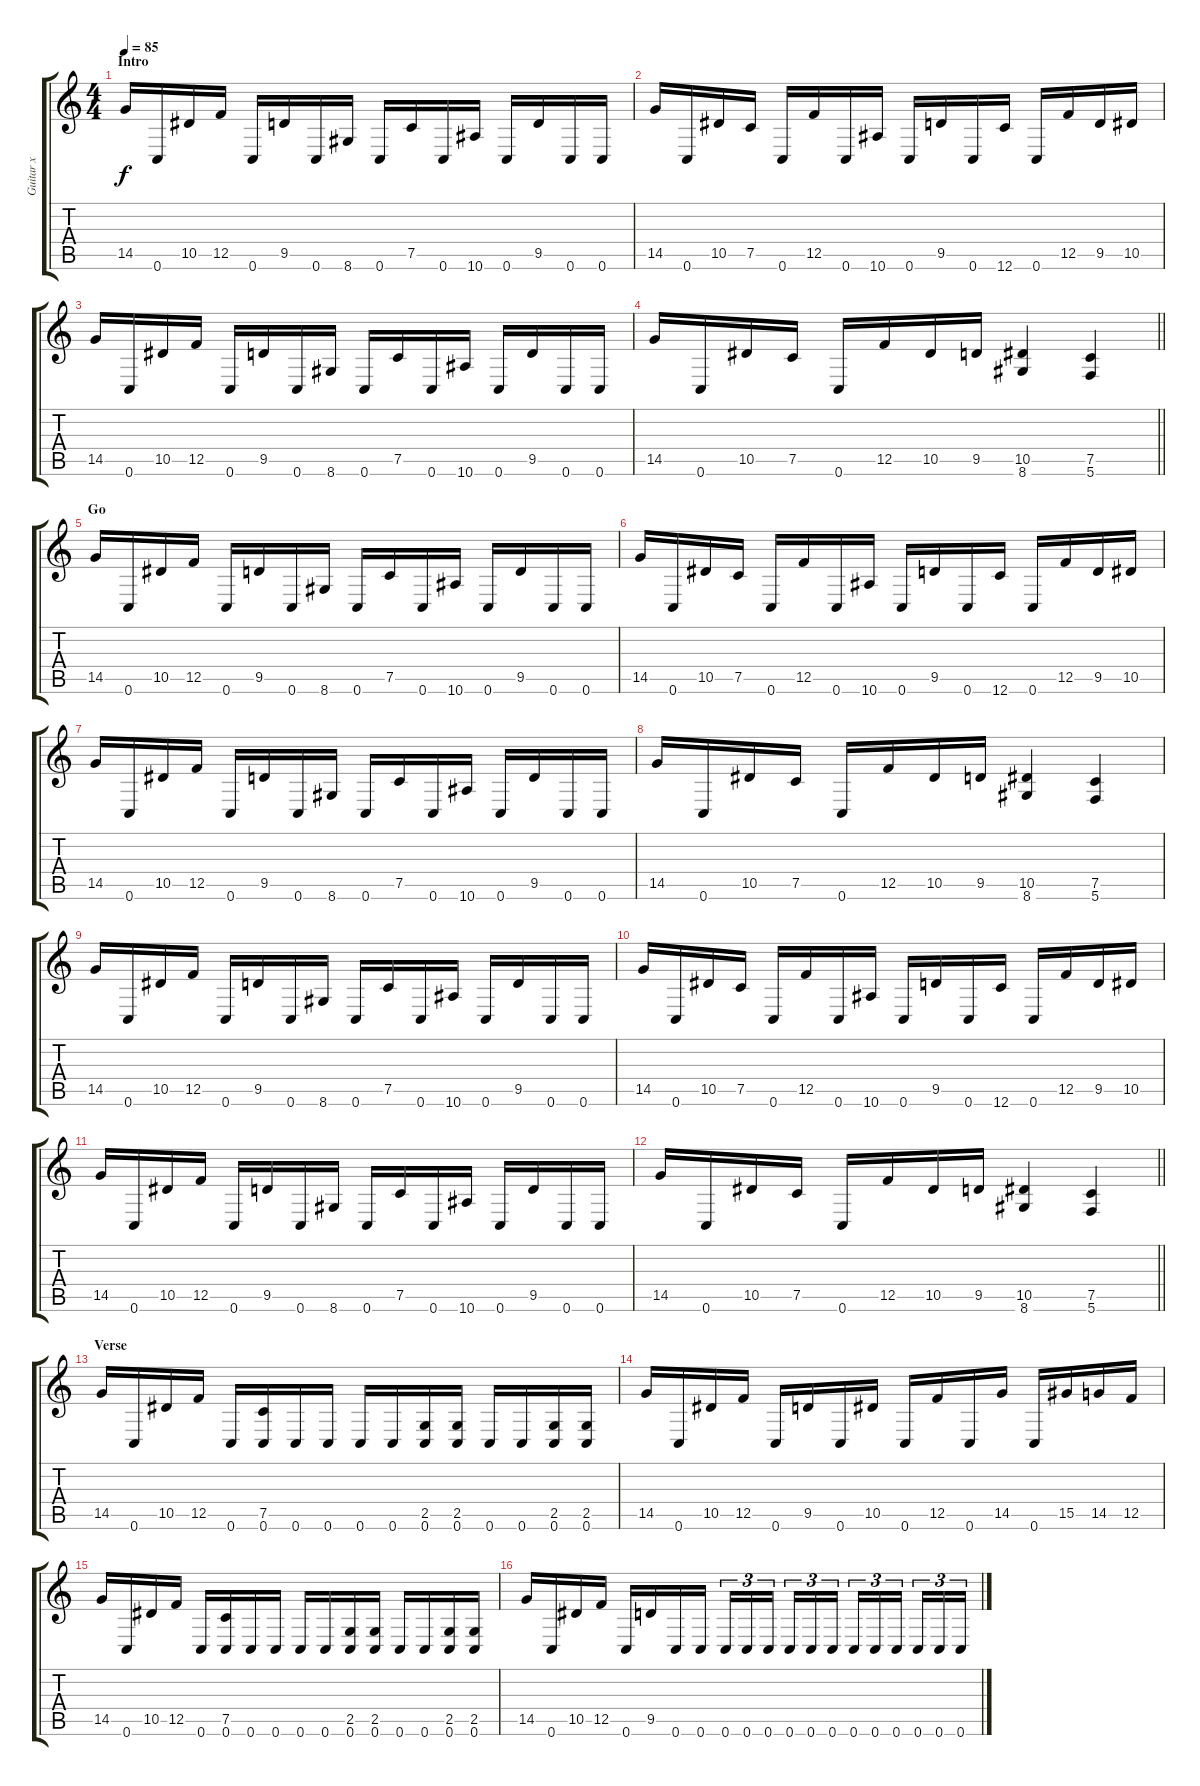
\track ("Guitar x" "Guitar x") {instrument distortionguitar}
\staff {score tabs}
\tuning (C4 G3 Eb3 Bb2 F2 C2) {hide}
\ts (4 4)
\section ("" "Intro")
\tempo 85
\clef g2
\ks c
14.5.16{txt "" dy f instrument distortionguitar} 0.6.16 10.5.16 12.5.16 0.6.16 9.5.16 0.6.16 8.6.16 0.6.16 7.5.16 0.6.16 10.6.16 0.6.16 9.5.16 0.6.16 0.6.16 |
14.5.16 0.6.16 10.5.16 7.5.16 0.6.16 12.5.16 0.6.16 10.6.16 0.6.16 9.5.16 0.6.16 12.6.16 0.6.16 12.5.16 9.5.16 10.5.16 |
14.5.16 0.6.16 10.5.16 12.5.16 0.6.16 9.5.16 0.6.16 8.6.16 0.6.16 7.5.16 0.6.16 10.6.16 0.6.16 9.5.16 0.6.16 0.6.16 |
\barLineRight lightlight
14.5.16 0.6.16 10.5.16 7.5.16 0.6.16 12.5.16 10.5.16 9.5.16 (10.5 8.6).4 (7.5 5.6).4 |
\section ("" "Go")
14.5.16 0.6.16 10.5.16 12.5.16 0.6.16 9.5.16 0.6.16 8.6.16 0.6.16 7.5.16 0.6.16 10.6.16 0.6.16 9.5.16 0.6.16 0.6.16 |
14.5.16 0.6.16 10.5.16 7.5.16 0.6.16 12.5.16 0.6.16 10.6.16 0.6.16 9.5.16 0.6.16 12.6.16 0.6.16 12.5.16 9.5.16 10.5.16 |
14.5.16 0.6.16 10.5.16 12.5.16 0.6.16 9.5.16 0.6.16 8.6.16 0.6.16 7.5.16 0.6.16 10.6.16 0.6.16 9.5.16 0.6.16 0.6.16 |
14.5.16 0.6.16 10.5.16 7.5.16 0.6.16 12.5.16 10.5.16 9.5.16 (10.5 8.6).4 (7.5 5.6).4 |
14.5.16 0.6.16 10.5.16 12.5.16 0.6.16 9.5.16 0.6.16 8.6.16 0.6.16 7.5.16 0.6.16 10.6.16 0.6.16 9.5.16 0.6.16 0.6.16 |
14.5.16 0.6.16 10.5.16 7.5.16 0.6.16 12.5.16 0.6.16 10.6.16 0.6.16 9.5.16 0.6.16 12.6.16 0.6.16 12.5.16 9.5.16 10.5.16 |
14.5.16 0.6.16 10.5.16 12.5.16 0.6.16 9.5.16 0.6.16 8.6.16 0.6.16 7.5.16 0.6.16 10.6.16 0.6.16 9.5.16 0.6.16 0.6.16 |
\barLineRight lightlight
14.5.16 0.6.16 10.5.16 7.5.16 0.6.16 12.5.16 10.5.16 9.5.16 (10.5 8.6).4 (7.5 5.6).4 |
\section ("" "Verse")
14.5.16 0.6.16 10.5.16 12.5.16 0.6.16 (7.5 0.6).16 0.6.16 0.6.16 0.6.16 0.6.16 (2.5 0.6).16 (2.5 0.6).16 0.6.16 0.6.16 (2.5 0.6).16 (2.5 0.6).16 |
14.5.16 0.6.16 10.5.16 12.5.16 0.6.16 9.5.16 0.6.16 10.5.16 0.6.16 12.5.16 0.6.16 14.5.16 0.6.16 15.5.16 14.5.16 12.5.16 |
14.5.16 0.6.16 10.5.16 12.5.16 0.6.16 (7.5 0.6).16 0.6.16 0.6.16 0.6.16 0.6.16 (2.5 0.6).16 (2.5 0.6).16 0.6.16 0.6.16 (2.5 0.6).16 (2.5 0.6).16 |
14.5.16 0.6.16 10.5.16 12.5.16 0.6.16 9.5.16 0.6.16 0.6.16 0.6.16{tu (3 2)} 0.6.16{tu (3 2)} 0.6.16{tu (3 2) beam splitsecondary} 0.6.16{tu (3 2)} 0.6.16{tu (3 2)} 0.6.16{tu (3 2)} 0.6.16{tu (3 2)} 0.6.16{tu (3 2)} 0.6.16{tu (3 2) beam splitsecondary} 0.6.16{tu (3 2)} 0.6.16{tu (3 2)} 0.6.16{tu (3 2)}
